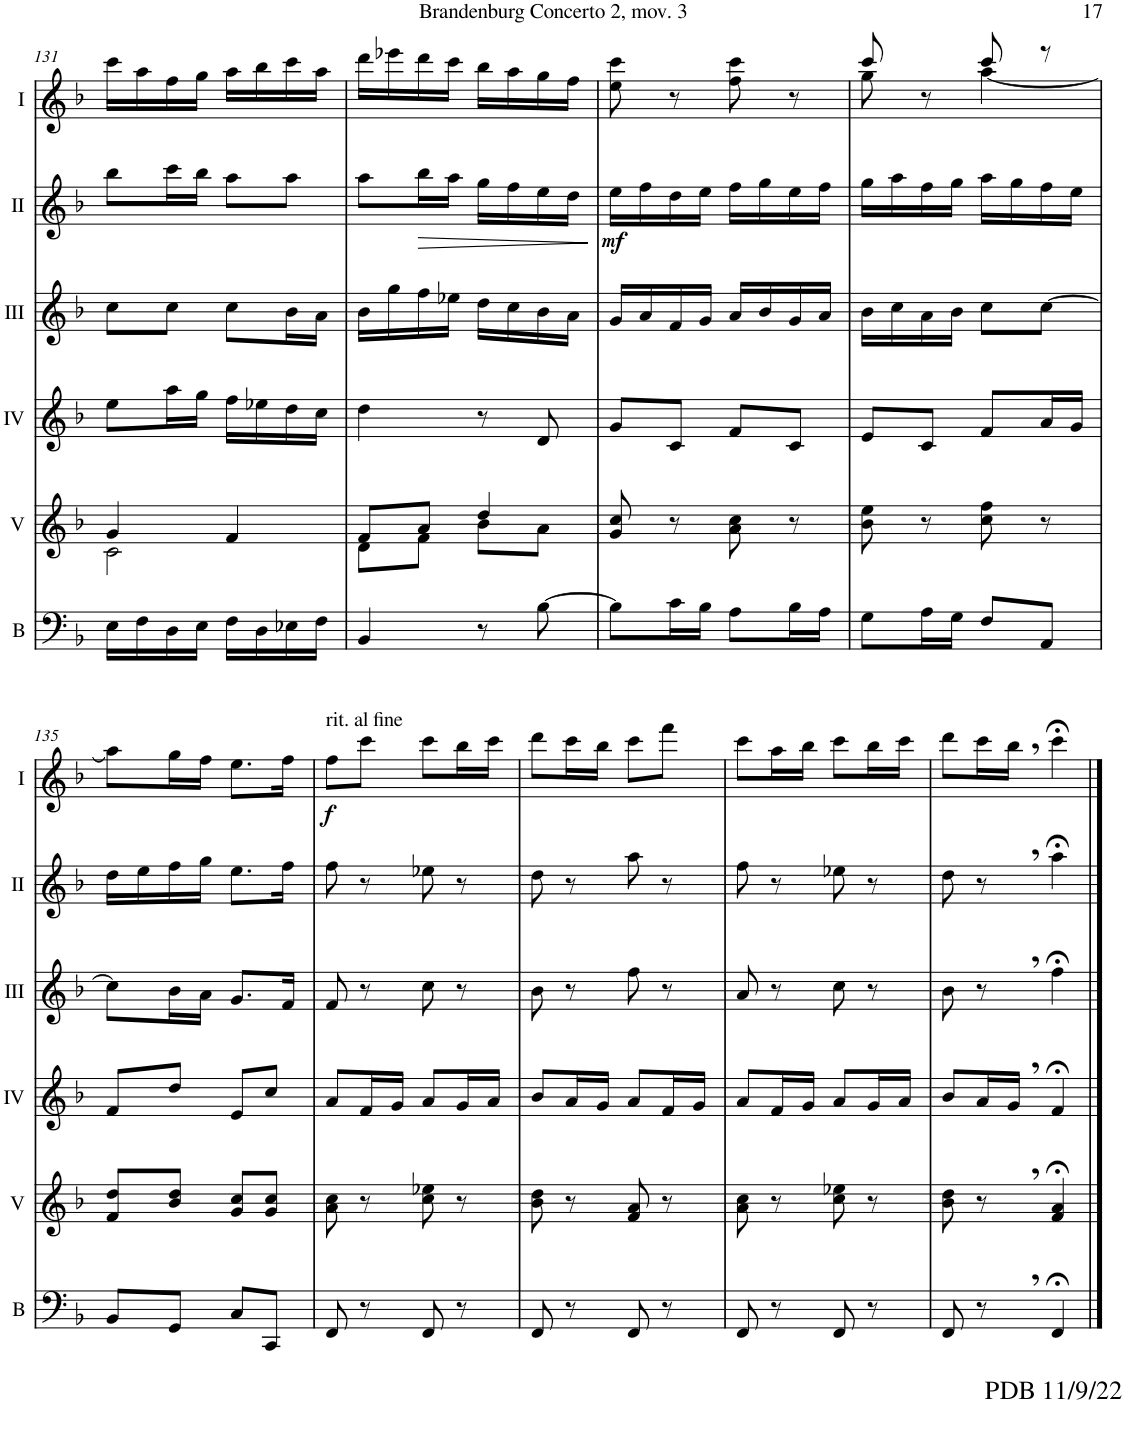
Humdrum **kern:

**kern	**kern	**kern	**kern	**kern	**dynam	**kern	**dynam
*part6	*part5	*part4	*part3	*part2	*part2	*part1	*part1
*staff6	*staff5	*staff4	*staff3	*staff2	*staff2	*staff1	*staff1
*I"Bass	*I"Acc. 5	*I"Acc. 4	*I"Acc. 3	*I"Acc. 2	*	*I"Acc. 1	*
*I'B	*	*	*	*	*	*	*
!!LO:PB:g=z
*clefF4	*clefG2	*clefG2	*clefG2	*clefG2	*	*clefG2	*
*Trd7c12	*	*	*	*	*	*	*
*k[b-]	*k[b-]	*k[b-]	*k[b-]	*k[b-]	*	*k[b-]	*
*M2/4	*M2/4	*M2/4	*M2/4	*M2/4	*	*M2/4	*
=131	=131	=131	=131	=131	=131	=131	=131
*	*^	*	*	*	*	*	*
16E\LL	4g/	2c\	8ee\L	8cc\L	8bb-\L	.	16ccc\LL	.
16F\	.	.	.	.	.	.	16aa\	.
16D\	.	.	16aa\L	8cc\J	16ccc\L	.	16ff\	.
16E\JJ	.	.	16gg\JJ	.	16bb-\JJ	.	16gg\JJ	.
16F\LL	4f/	.	16ff\LL	8cc\L	8aa\L	.	16aa\LL	.
16D\	.	.	16ee-X\	.	.	.	16bb-\	.
16E-X\	.	.	16dd\	16b-\L	8aa\J	.	16ccc\	.
16F\JJ	.	.	16cc\JJ	16a\JJ	.	.	16aa\JJ	.
=132	=132	=132	=132	=132	=132	=132	=132	=132
4BB-/	8f/L	8d\L	4dd\	16b-\LL	8aa\L	.	16ddd\LL	.
.	.	.	.	16gg\	.	.	16eee-X\	.
!	!	!	!	!	!	!LO:HP:b	!	!
.	8a/J	8f\J	.	16ff\	16bb-\L	>	16ddd\	.
.	.	.	.	16ee-X\JJ	16aa\JJ	.	16ccc\JJ	.
8r	4dd/	8b-\L	8r	16dd\LL	16gg\LL	.	16bb-\LL	.
.	.	.	.	16cc\	16ff\	.	16aa\	.
[8B-\	.	8a\J	8d/	16b-\	16ee\	.	16gg\	.
.	.	.	.	16a\JJ	16dd\JJ	.	16ff\JJ	.
*	*v	*v	*	*	*	*	*	*
.	.	.	.	.	]	.	.
=133	=133	=133	=133	=133	=133	=133	=133
!	!	!	!	!	!LO:DY:b	!	!
8B-\L]	8g/ 8cc/	8g/L	16g/LL	16ee\LL	mf	8ee\ 8ccc\	.
.	.	.	16a/	16ff\	.	.	.
16c\L	8r	8c/J	16f/	16dd\	.	8r	.
16B-\JJ	.	.	16g/JJ	16ee\JJ	.	.	.
8A\L	8a\ 8cc\	8f/L	16a/LL	16ff\LL	.	8ff\ 8ccc\	.
.	.	.	16b-/	16gg\	.	.	.
16B-\L	8r	8c/J	16g/	16ee\	.	8r	.
16A\JJ	.	.	16a/JJ	16ff\JJ	.	.	.
=134	=134	=134	=134	=134	=134	=134	=134
*	*	*	*	*	*	*^	*
8G\L	8b-\ 8ee\	8e/L	16b-\LL	16gg\LL	.	8ccc/	8gg\	.
.	.	.	16cc\	16aa\	.	.	.	.
16A\L	8r	8c/J	16a\	16ff\	.	8r	8ryy	.
16G\JJ	.	.	16b-\JJ	16gg\JJ	.	.	.	.
8F/L	8cc\ 8ff\	8f/L	8cc\L	16aa\LL	.	8ccc/	[4aa\	.
.	.	.	.	16gg\	.	.	.	.
8AA/J	8r	16a/L	[8cc\J	16ff\	.	8r	.	.
.	.	16g/JJ	.	16ee\JJ	.	.	.	.
!!LO:LB:g=z	!!
=135	=135	=135	=135	=135	=135	=135	=135	=135
8BB-/L	8f/ 8dd/L	8f/L	8cc\L]	16dd\LL	.	2ryy	8aa\L]	.
.	.	.	.	16ee\	.	.	.	.
8GG/J	8b-/ 8dd/J	8dd/J	16b-\L	16ff\	.	.	16gg\L	.
.	.	.	16a\JJ	16gg\JJ	.	.	16ff\JJ	.
8C/L	8g/ 8cc/L	8e/L	8.g/L	8.ee\L	.	.	8.ee\L	.
8CC/J	8g/ 8cc/J	8cc/J	.	.	.	.	.	.
.	.	.	16f/Jk	16ff\Jk	.	.	16ff\Jk	.
=136	=136	=136	=136	=136	=136	=136	=136	=136
!	!	!	!	!	!	!LO:TX:a:t=rit. al fine	!	!
!	!	!	!	!	!	!	!	!LO:DY:b
*	*	*	*	*	*	*v	*v	*
8FF/	8a\ 8cc\	8a/L	8f/	8ff\	.	8ff\L	f
8r	8r	16f/L	8r	8r	.	8ccc\J	.
.	.	16g/JJ	.	.	.	.	.
8FF/	8cc\ 8ee-X\	8a/L	8cc\	8ee-X\	.	8ccc\L	.
8r	8r	16g/L	8r	8r	.	16bb-\L	.
.	.	16a/JJ	.	.	.	16ccc\JJ	.
=137	=137	=137	=137	=137	=137	=137	=137
8FF/	8b-\ 8dd\	8b-/L	8b-\	8dd\	.	8ddd\L	.
8r	8r	16a/L	8r	8r	.	16ccc\L	.
.	.	16g/JJ	.	.	.	16bb-\JJ	.
8FF/	8f/ 8a/	8a/L	8ff\	8aa\	.	8ccc\L	.
8r	8r	16f/L	8r	8r	.	8fff\J	.
.	.	16g/JJ	.	.	.	.	.
=138	=138	=138	=138	=138	=138	=138	=138
8FF/	8a\ 8cc\	8a/L	8a/	8ff\	.	8ccc\L	.
8r	8r	16f/L	8r	8r	.	16aa\L	.
.	.	16g/JJ	.	.	.	16bb-\JJ	.
8FF/	8cc\ 8ee-X\	8a/L	8cc\	8ee-X\	.	8ccc\L	.
8r	8r	16g/L	8r	8r	.	16bb-\L	.
.	.	16a/JJ	.	.	.	16ccc\JJ	.
=139	=139	=139	=139	=139	=139	=139	=139
!	!	!	!	!	!	!LO:TX:b:t=PDB 11/9/22	!
!	!	!	!	!	!	!LO:TX:b:t=For more arrangements, check out www.de-bra.nl/arrangements.html	!
8FF/	8b-\ 8dd\	8b-/L	8b-\	8dd\	.	8ddd\L	.
8r	8r	16a/L	8r	8r	.	16ccc\L	.
.	.	16g,/JJ	.	.	.	16bb-,\JJ	.
4FF;</	4f/;< 4a/;<	4f;</	4ff;<\	4aa;<\	.	4ccc;<\	.
==	==	==	==	==	==	==	==
*-	*-	*-	*-	*-	*-	*-	*-
